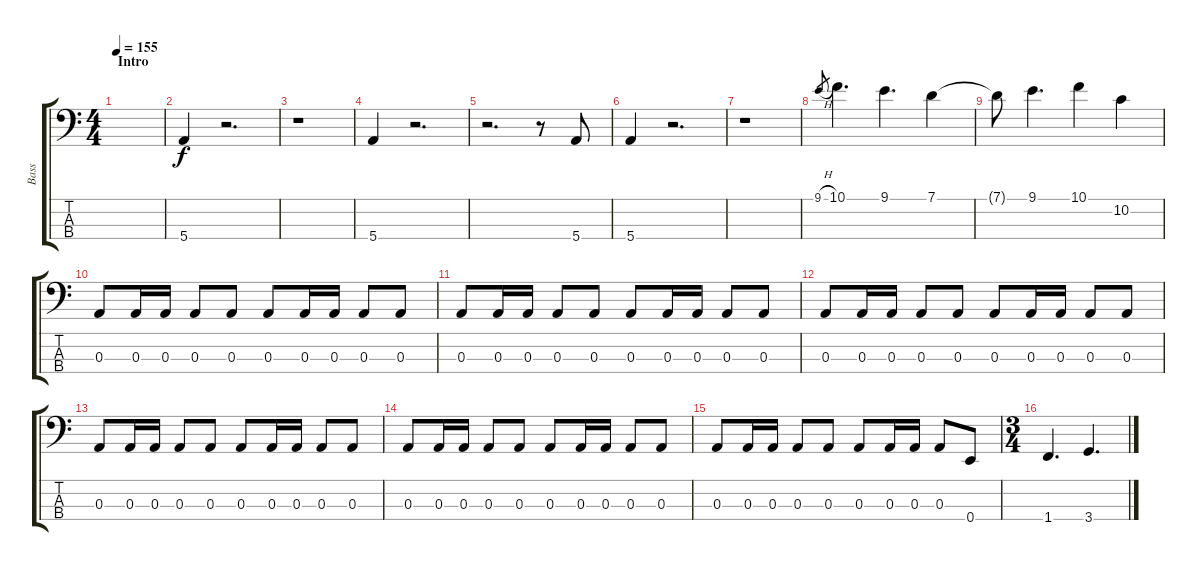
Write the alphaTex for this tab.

\track ("Bass" "Bass") {instrument electricbassfinger}
\staff {score tabs}
\tuning (G2 D2 A1 E1) {hide}
\ts (4 4)
\section ("" "Intro")
\tempo 155
\clef f4
\ks c
|
5.4.4 r.2{d} |
r.1 |
5.4.4 r.2{d} |
r.2{d} r.8 5.4.8 |
5.4.4 r.2{d} |
r.1 |
9.1{h}.8{gr} 10.1.4{d} 9.1.4{d} 7.1.4 |
7.1{t}.8 9.1.4{d} 10.1.4 10.2.4 |
0.3.8 0.3.16 0.3.16 0.3.8 0.3.8 0.3.8 0.3.16 0.3.16 0.3.8 0.3.8 |
0.3.8 0.3.16 0.3.16 0.3.8 0.3.8 0.3.8 0.3.16 0.3.16 0.3.8 0.3.8 |
0.3.8 0.3.16 0.3.16 0.3.8 0.3.8 0.3.8 0.3.16 0.3.16 0.3.8 0.3.8 |
0.3.8 0.3.16 0.3.16 0.3.8 0.3.8 0.3.8 0.3.16 0.3.16 0.3.8 0.3.8 |
0.3.8 0.3.16 0.3.16 0.3.8 0.3.8 0.3.8 0.3.16 0.3.16 0.3.8 0.3.8 |
0.3.8 0.3.16 0.3.16 0.3.8 0.3.8 0.3.8 0.3.16 0.3.16 0.3.8 0.4.8 |
\ts (3 4)
1.4.4{d} 3.4.4{d}
